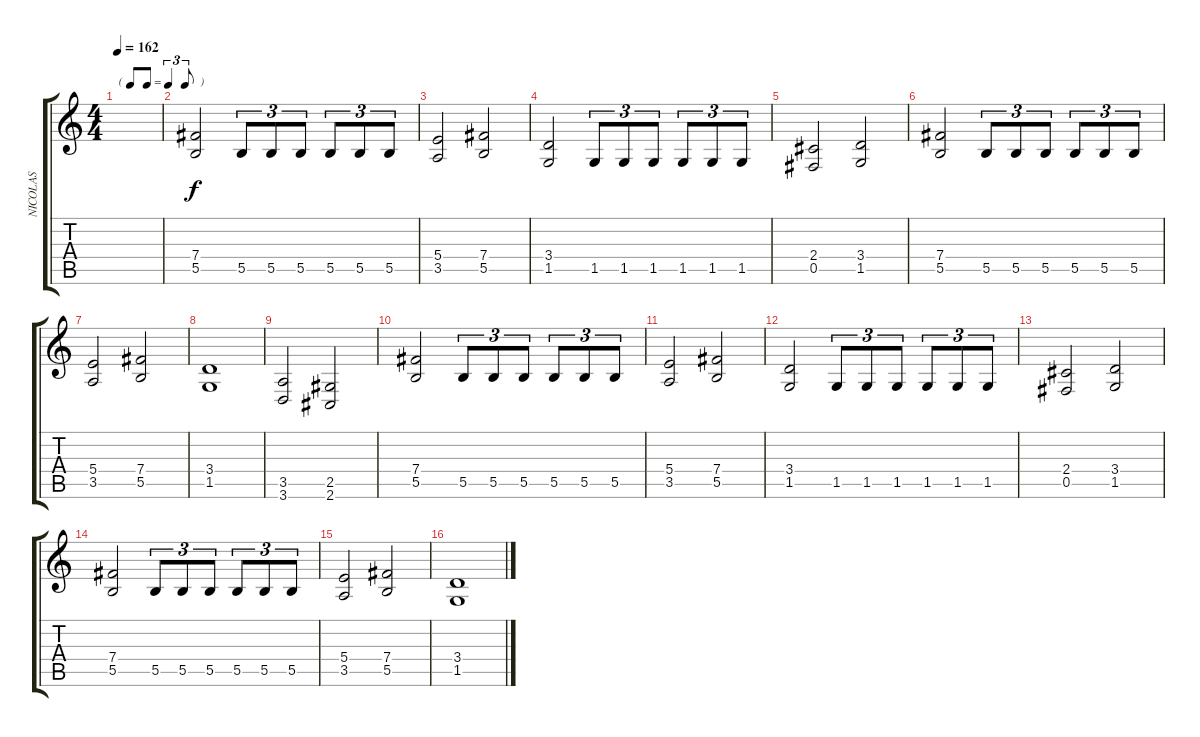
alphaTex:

\track ("NICOLAS" "NICOLAS") {instrument overdrivenguitar}
\staff {score tabs}
\tuning (Db4 Ab3 E3 B2 Gb2 B1) {hide}
\ts (4 4)
\tf triplet8th
\tempo 162
\clef g2
\ks c
|
(7.4 5.5).2 5.5.8{tu (3 2)} 5.5.8{tu (3 2)} 5.5.8{tu (3 2)} 5.5.8{tu (3 2)} 5.5.8{tu (3 2)} 5.5.8{tu (3 2)} |
(5.4 3.5).2 (7.4 5.5).2 |
(3.4 1.5).2 1.5.8{tu (3 2)} 1.5.8{tu (3 2)} 1.5.8{tu (3 2)} 1.5.8{tu (3 2)} 1.5.8{tu (3 2)} 1.5.8{tu (3 2)} |
(2.4 0.5).2 (3.4 1.5).2 |
(7.4 5.5).2 5.5.8{tu (3 2)} 5.5.8{tu (3 2)} 5.5.8{tu (3 2)} 5.5.8{tu (3 2)} 5.5.8{tu (3 2)} 5.5.8{tu (3 2)} |
(5.4 3.5).2 (7.4 5.5).2 |
(3.4 1.5).1 |
(3.5 3.6).2 (2.5 2.6).2 |
(7.4 5.5).2 5.5.8{tu (3 2)} 5.5.8{tu (3 2)} 5.5.8{tu (3 2)} 5.5.8{tu (3 2)} 5.5.8{tu (3 2)} 5.5.8{tu (3 2)} |
(5.4 3.5).2 (7.4 5.5).2 |
(3.4 1.5).2 1.5.8{tu (3 2)} 1.5.8{tu (3 2)} 1.5.8{tu (3 2)} 1.5.8{tu (3 2)} 1.5.8{tu (3 2)} 1.5.8{tu (3 2)} |
(2.4 0.5).2 (3.4 1.5).2 |
(7.4 5.5).2 5.5.8{tu (3 2)} 5.5.8{tu (3 2)} 5.5.8{tu (3 2)} 5.5.8{tu (3 2)} 5.5.8{tu (3 2)} 5.5.8{tu (3 2)} |
(5.4 3.5).2 (7.4 5.5).2 |
(3.4 1.5).1
